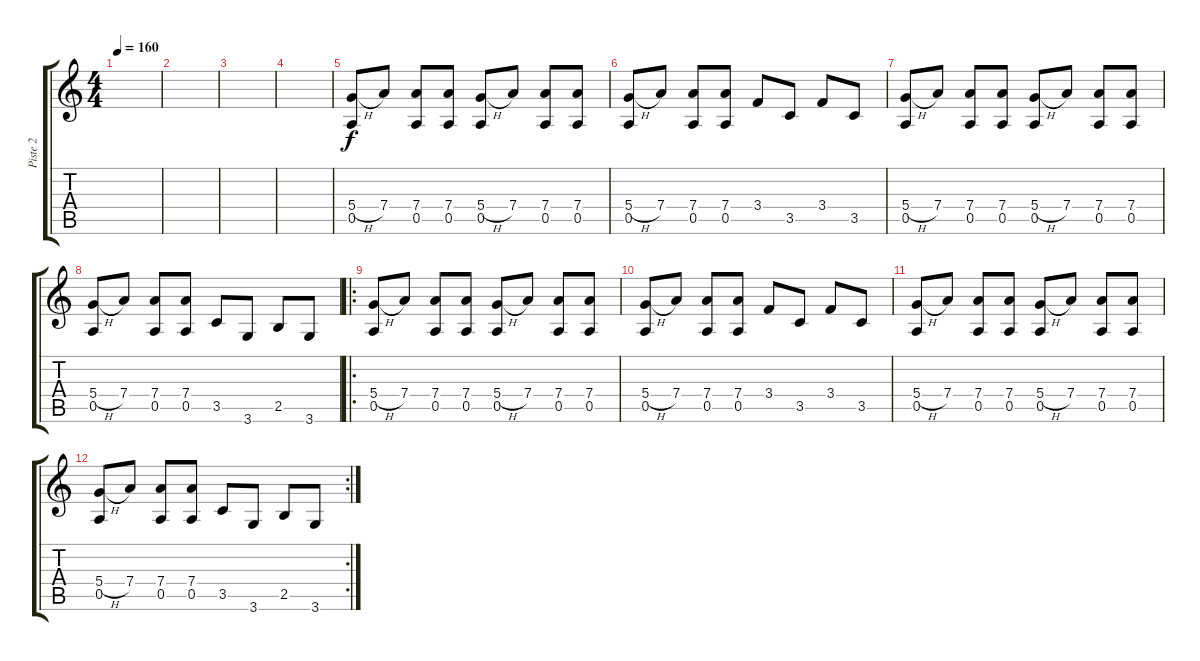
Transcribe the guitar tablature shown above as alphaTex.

\track ("Piste 2" "Piste 2") {instrument distortionguitar}
\staff {score tabs}
\tuning (E4 B3 G3 D3 A2 E2) {hide}
\ts (4 4)
\tempo 160
\clef g2
\ks c
|
|
|
|
(5.4{h} 0.5).8 7.4.8 (7.4 0.5).8 (7.4 0.5).8 (5.4{h} 0.5).8 7.4.8 (7.4 0.5).8 (7.4 0.5).8 |
(5.4{h} 0.5).8 7.4.8 (7.4 0.5).8 (7.4 0.5).8 3.4.8 3.5.8 3.4.8 3.5.8 |
(5.4{h} 0.5).8 7.4.8 (7.4 0.5).8 (7.4 0.5).8 (5.4{h} 0.5).8 7.4.8 (7.4 0.5).8 (7.4 0.5).8 |
(5.4{h} 0.5).8 7.4.8 (7.4 0.5).8 (7.4 0.5).8 3.5.8 3.6.8 2.5.8 3.6.8 |
\ro
(5.4{h} 0.5).8 7.4.8 (7.4 0.5).8 (7.4 0.5).8 (5.4{h} 0.5).8 7.4.8 (7.4 0.5).8 (7.4 0.5).8 |
(5.4{h} 0.5).8 7.4.8 (7.4 0.5).8 (7.4 0.5).8 3.4.8 3.5.8 3.4.8 3.5.8 |
(5.4{h} 0.5).8 7.4.8 (7.4 0.5).8 (7.4 0.5).8 (5.4{h} 0.5).8 7.4.8 (7.4 0.5).8 (7.4 0.5).8 |
\rc 2
(5.4{h} 0.5).8 7.4.8 (7.4 0.5).8 (7.4 0.5).8 3.5.8 3.6.8 2.5.8 3.6.8
